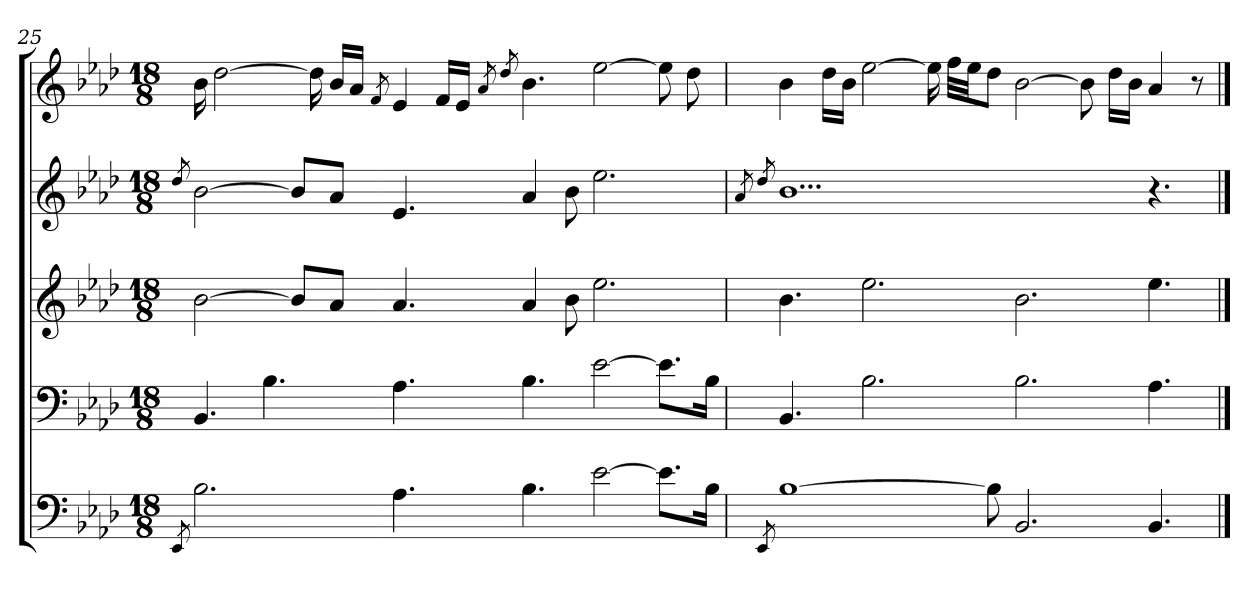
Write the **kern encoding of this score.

**kern	**kern	**kern	**kern	**kern
*part5	*part4	*part3	*part2	*part1
*staff5	*staff4	*staff3	*staff2	*staff1
*clefF4	*clefF4	*clefG2	*clefG2	*clefG2
*k[b-e-a-d-]	*k[b-e-a-d-]	*k[b-e-a-d-]	*k[b-e-a-d-]	*k[b-e-a-d-]
*M18/8	*M18/8	*M18/8	*M18/8	*M18/8
=25	=25	=25	=25	=25
8qEE-	.	.	8qdd-	.
2.B-	4.BB-	[2b-	[2b-	16b-
.	.	.	.	[2dd-
.	4.B-	.	.	.
.	.	8b-/L]	8b-/L]	.
.	.	.	.	16dd-]
.	.	8a-/J	8a-/J	16b-/LL
.	.	.	.	16a-/JJ
.	.	.	.	8qf
4.A-	4.A-	4.a-	4.e-	4e-
.	.	.	.	16f/LL
.	.	.	.	16e-/JJ
.	.	.	.	8qa-
.	.	.	.	8qdd-
4.B-	4.B-	4a-	4a-	4.b-
.	.	8b-	8b-	.
[2e-	[2e-	2.ee-	2.ee-	[2ee-
8.e-\L]	8.e-\L]	.	.	8ee-]
.	.	.	.	8dd-
16B-\Jk	16B-\Jk	.	.	.
=26	=26	=26	=26	=26
.	.	.	8qa-	.
8qEE-	.	.	8qdd-	.
[1B-	4.BB-	4.b-	1...b-	4b-
.	.	.	.	16dd-\LL
.	.	.	.	16b-\JJ
.	2.B-	2.ee-	.	[2ee-
.	.	.	.	16ee-]
.	.	.	.	32ff\LLL
.	.	.	.	32ee-\JJ
8B-]	.	.	.	8dd-\J
2.BB-	2.B-	2.b-	.	[2b-
.	.	.	.	8b-]
.	.	.	.	16dd-\LL
.	.	.	.	16b-\JJ
4.BB-	4.A-	4.ee-	4.r	4a-
.	.	.	.	8r
==	==	==	==	==
*-	*-	*-	*-	*-
